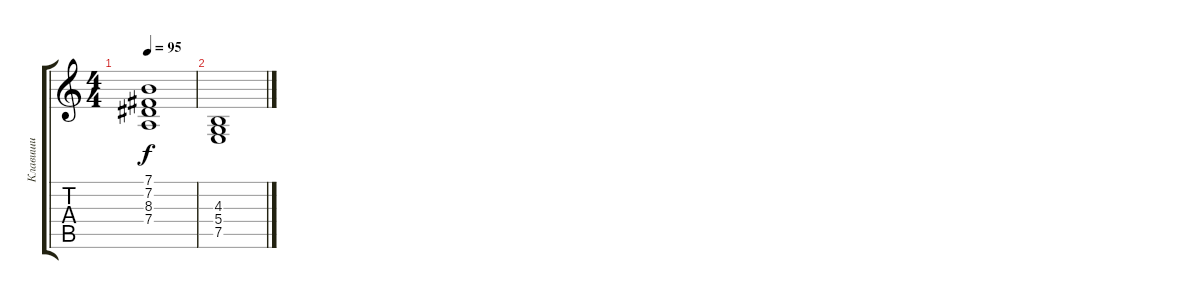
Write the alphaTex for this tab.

\track ("Клавиши" "Клавиши") {instrument cello}
\staff {score tabs}
\tuning (E4 B3 G3 D3 A2 E2) {hide}
\ts (4 4)
\tempo 95
\clef g2
\ks c
(7.1 7.2 8.3 7.4).1{dy f} |
(4.3 5.4 7.5).1
